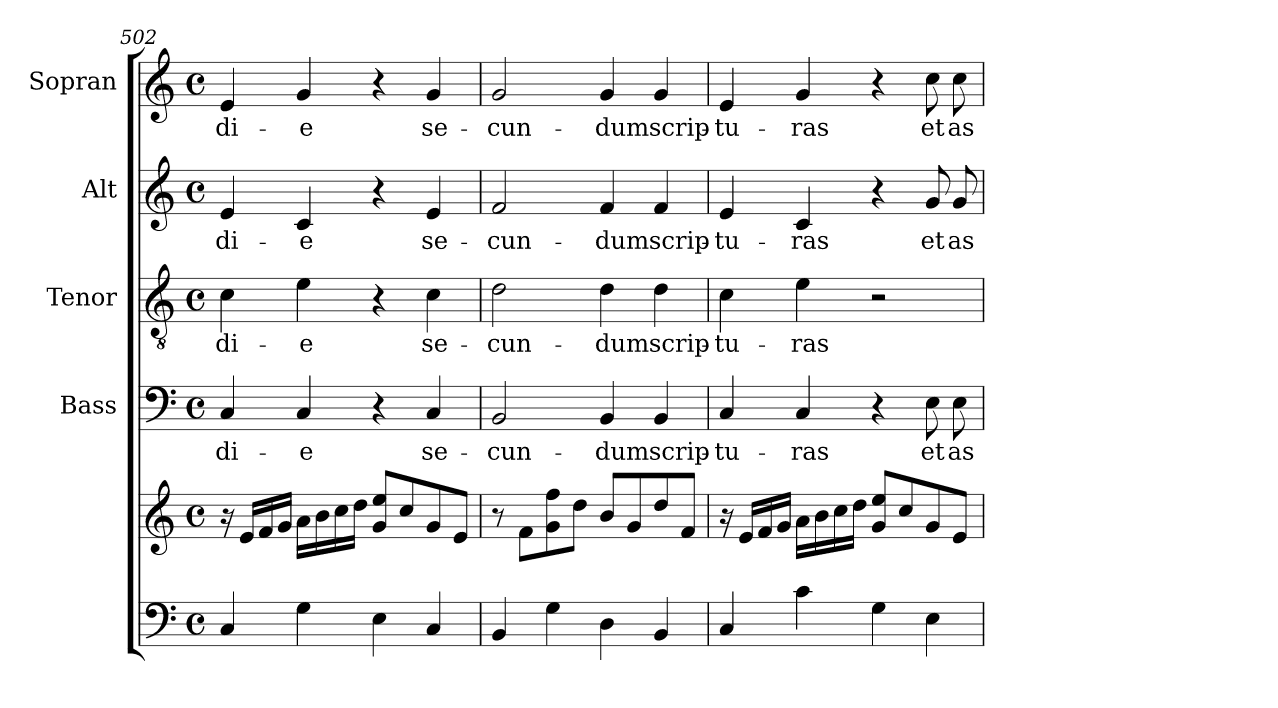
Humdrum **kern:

**kern	**kern	**kern	**text	**kern	**text	**kern	**text	**kern	**text
*part5	*part5	*part4	*part4	*part3	*part3	*part2	*part2	*part1	*part1
*staff6	*staff5	*staff4	*staff4	*staff3	*staff3	*staff2	*staff2	*staff1	*staff1
*	*	*I"Bass	*	*I"Tenor	*	*I"Alt	*	*I"Sopran	*
*	*	*I'B.	*	*I'T.	*	*I'A.	*	*I'S.	*
*clefF4	*clefG2	*clefF4	*	*clefGv2	*	*clefG2	*	*clefG2	*
*k[]	*k[]	*k[]	*	*k[]	*	*k[]	*	*k[]	*
*C:	*C:	*C:	*	*C:	*	*C:	*	*C:	*
*M4/4	*M4/4	*M4/4	*	*M4/4	*	*M4/4	*	*M4/4	*
*met(c)	*met(c)	*met(c)	*	*met(c)	*	*met(c)	*	*met(c)	*
=502	=502	=502	=502	=502	=502	=502	=502	=502	=502
!	!	!	!LO:LY:b	!	!LO:LY:b	!	!LO:LY:b	!	!LO:LY:b
4C/	16r	4C/	di-	4c\	di-	4e/	di-	4e/	di-
.	16e/LL	.	.	.	.	.	.	.	.
.	16f/	.	.	.	.	.	.	.	.
.	16g/JJ	.	.	.	.	.	.	.	.
!	!	!	!LO:LY:b	!	!LO:LY:b	!	!LO:LY:b	!	!LO:LY:b
4G\	16a\LL	4C/	-e	4e\	-e	4c/	-e	4g/	-e
.	16b\	.	.	.	.	.	.	.	.
.	16cc\	.	.	.	.	.	.	.	.
.	16dd\JJ	.	.	.	.	.	.	.	.
4E\	8g/ 8ee/L	4r	.	4r	.	4r	.	4r	.
.	8cc/	.	.	.	.	.	.	.	.
!	!	!	!LO:LY:b	!	!LO:LY:b	!	!LO:LY:b	!	!LO:LY:b
4C/	8g/	4C/	se-	4c\	se-	4e/	se-	4g/	se-
.	8e/J	.	.	.	.	.	.	.	.
=503	=503	=503	=503	=503	=503	=503	=503	=503	=503
!	!	!	!LO:LY:b	!	!LO:LY:b	!	!LO:LY:b	!	!LO:LY:b
4BB/	8r	2BB/	-cun-	2d\	-cun-	2f/	-cun-	2g/	-cun-
.	8f\L	.	.	.	.	.	.	.	.
4G\	8g\ 8ff\	.	.	.	.	.	.	.	.
.	8dd\J	.	.	.	.	.	.	.	.
!	!	!	!LO:LY:b	!	!LO:LY:b	!	!LO:LY:b	!	!LO:LY:b
4D\	8b/L	4BB/	-dum	4d\	-dum	4f/	-dum	4g/	-dum
.	8g/	.	.	.	.	.	.	.	.
!	!	!	!LO:LY:b	!	!LO:LY:b	!	!LO:LY:b	!	!LO:LY:b
4BB/	8dd/	4BB/	scrip-	4d\	scrip-	4f/	scrip-	4g/	scrip-
.	8f/J	.	.	.	.	.	.	.	.
!!LO:LB:g=z
=504	=504	=504	=504	=504	=504	=504	=504	=504	=504
!	!	!	!LO:LY:b	!	!LO:LY:b	!	!LO:LY:b	!	!LO:LY:b
4C/	16r	4C/	-tu-	4c\	-tu-	4e/	-tu-	4e/	-tu-
.	16e/LL	.	.	.	.	.	.	.	.
.	16f/	.	.	.	.	.	.	.	.
.	16g/JJ	.	.	.	.	.	.	.	.
!	!	!	!LO:LY:b	!	!LO:LY:b	!	!LO:LY:b	!	!LO:LY:b
4c\	16a\LL	4C/	-ras	4e\	-ras	4c/	-ras	4g/	-ras
.	16b\	.	.	.	.	.	.	.	.
.	16cc\	.	.	.	.	.	.	.	.
.	16dd\JJ	.	.	.	.	.	.	.	.
4G\	8g/ 8ee/L	4r	.	2r	.	4r	.	4r	.
.	8cc/	.	.	.	.	.	.	.	.
!	!	!	!LO:LY:b	!	!	!	!LO:LY:b	!	!LO:LY:b
4E\	8g/	8E\	et	.	.	8g/	et	8cc\	et
!	!	!	!LO:LY:b	!	!	!	!LO:LY:b	!	!LO:LY:b
.	8e/J	8E\	as-	.	.	8g/	as-	8cc\	as-
=	=	=	=	=	=	=	=	=	=
*-	*-	*-	*-	*-	*-	*-	*-	*-	*-
